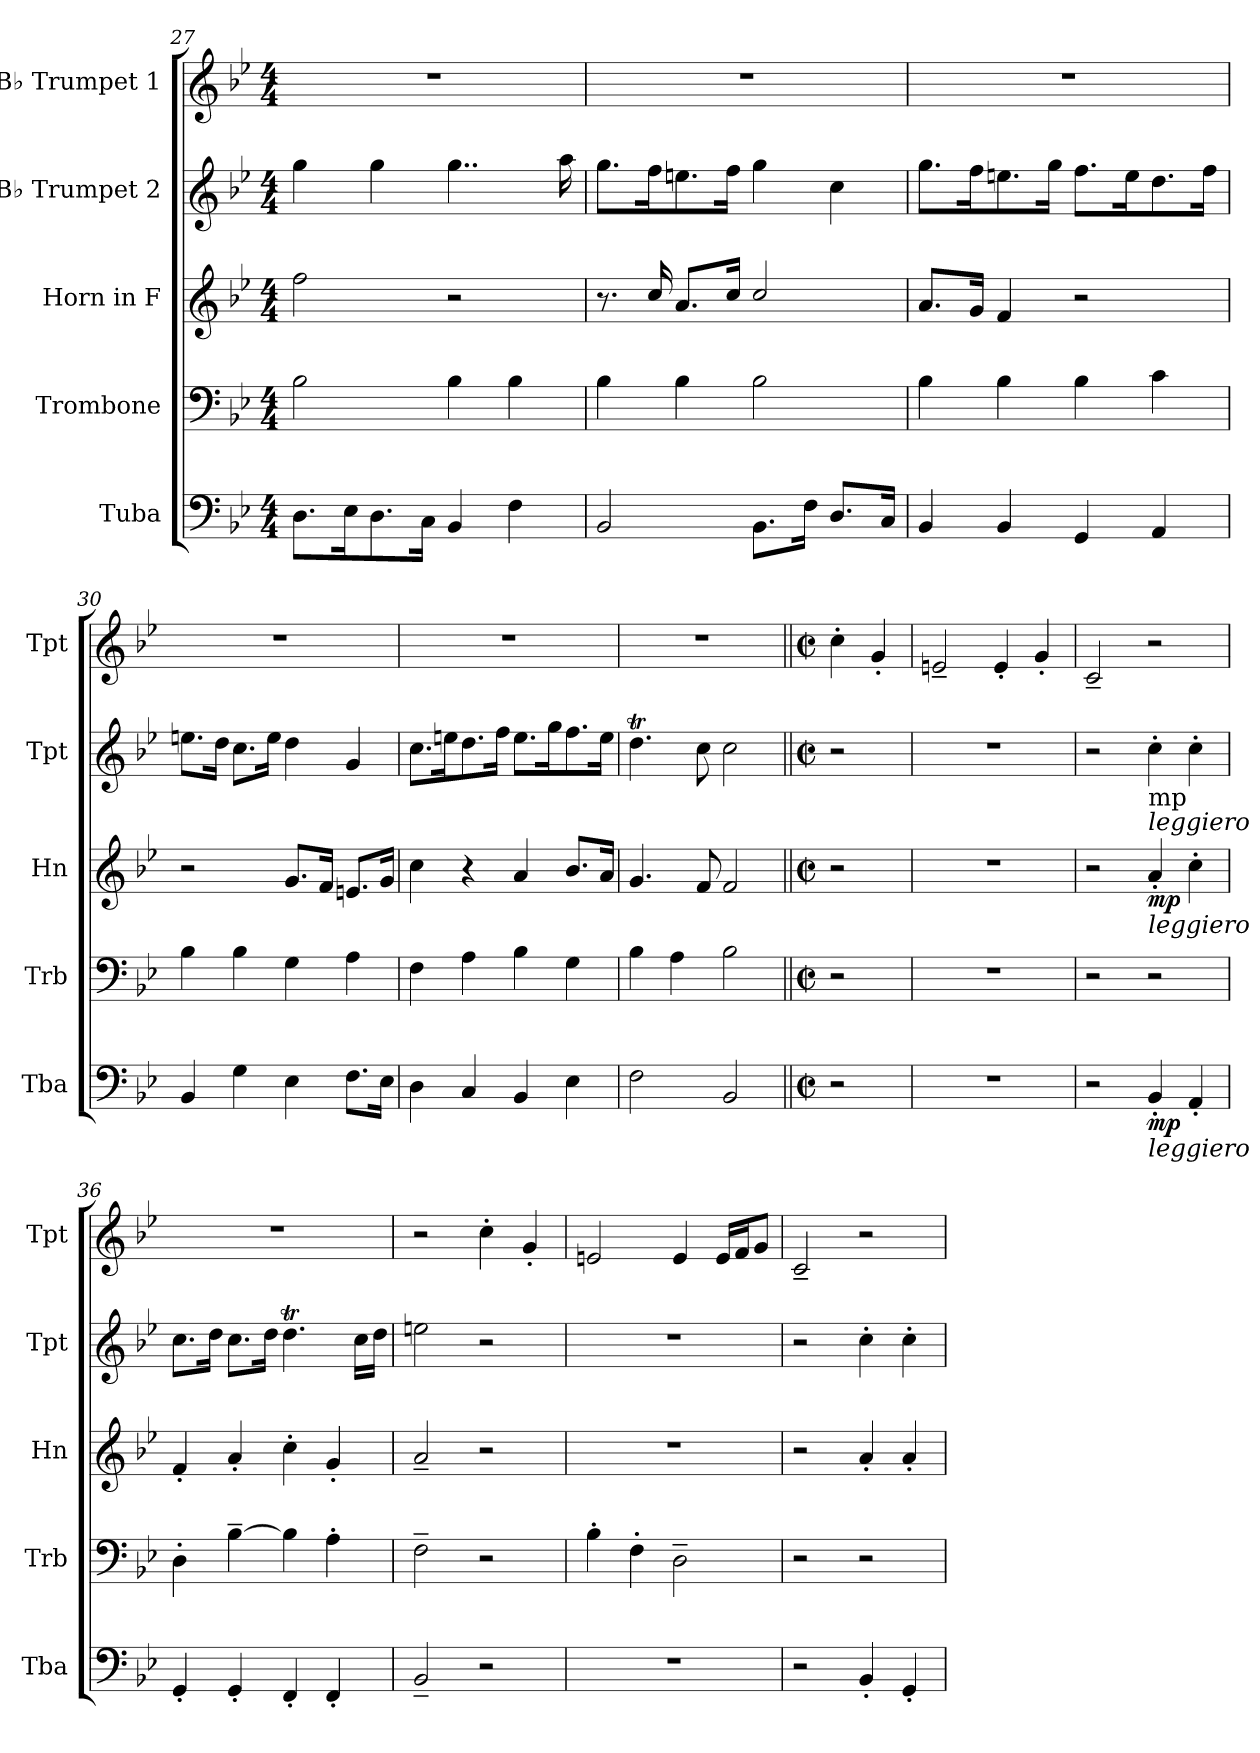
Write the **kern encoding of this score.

**kern	**dynam	**kern	**kern	**dynam	**kern	**kern
*part5	*part5	*part4	*part3	*part3	*part2	*part1
*staff5	*staff5	*staff4	*staff3	*staff3	*staff2	*staff1
*I"Tuba	*	*I"Trombone	*I"Horn in F	*	*I"B♭ Trumpet 2	*I"B♭ Trumpet 1
*I'Tba	*	*I'Trb	*I'Hn	*	*I'Tpt	*I'Tpt
!!LO:LB:g=z
*clefF4	*	*clefF4	*clefG2	*	*clefG2	*clefG2
*	*	*	*ITrd4c7	*	*ITrd1c2	*ITrd1c2
*k[b-e-]	*	*k[b-e-]	*k[b-e-a-]	*	*k[b-e-a-d-]	*k[b-e-a-d-]
*M4/4	*	*M4/4	*M4/4	*	*M4/4	*M4/4
=27	=27	=27	=27	=27	=27	=27
8.D\L	.	2B-\	2b-\	.	4ff\	1r
16E-\K	.	.	.	.	.	.
8.D\	.	.	.	.	4ff\	.
16C\Jk	.	.	.	.	.	.
4BB-/	.	4B-\	2r	.	4..ff\	.
4F\	.	4B-\	.	.	.	.
.	.	.	.	.	16gg\	.
=28	=28	=28	=28	=28	=28	=28
2BB-/	.	4B-\	8.r	.	8.ff\L	1r
.	.	.	16f/	.	16ee-\K	.
.	.	4B-\	8.d/L	.	8.ddn\	.
.	.	.	16f/Jk	.	16ee-\Jk	.
8.BB-\L	.	2B-\	2f/	.	4ff\	.
16F\Jk	.	.	.	.	.	.
8.D/L	.	.	.	.	4b-\	.
16C/Jk	.	.	.	.	.	.
=29	=29	=29	=29	=29	=29	=29
4BB-/	.	4B-\	8.d/L	.	8.ff\L	1r
.	.	.	16c/Jk	.	16ee-\K	.
4BB-/	.	4B-\	4B-/	.	8.ddn\	.
.	.	.	.	.	16ff\Jk	.
4GG/	.	4B-\	2r	.	8.ee-\L	.
.	.	.	.	.	16dd\K	.
4AA/	.	4c\	.	.	8.cc\	.
.	.	.	.	.	16ee-\Jk	.
=30	=30	=30	=30	=30	=30	=30
4BB-/	.	4B-\	2r	.	8.ddn\L	1r
.	.	.	.	.	16cc\Jk	.
4G\	.	4B-\	.	.	8.b-\L	.
.	.	.	.	.	16dd\Jk	.
4E-\	.	4G\	8.c/L	.	4cc\	.
.	.	.	16B-/Jk	.	.	.
8.F\L	.	4A\	8.An/L	.	4f/	.
16E-\Jk	.	.	16c/Jk	.	.	.
!!LO:PB:g=z
=31	=31	=31	=31	=31	=31	=31
4D\	.	4F\	4f\	.	8.b-\L	1r
.	.	.	.	.	16ddn\K	.
4C/	.	4A\	4r	.	8.cc\	.
.	.	.	.	.	16ee-\Jk	.
4BB-/	.	4B-\	4d/	.	8.dd\L	.
.	.	.	.	.	16ff\K	.
4E-\	.	4G\	8.e-/L	.	8.ee-\	.
.	.	.	16d/Jk	.	16dd\Jk	.
=32	=32	=32	=32	=32	=32	=32
2F\	.	4B-\	4.c/	.	4.cct\	1r
.	.	4A\	.	.	.	.
.	.	.	8B-/	.	8b-\	.
2BB-/	.	2B-\	2B-/	.	2b-\	.
=33||	=33||	=33||	=33||	=33||	=33||	=33||
*M2/2	*	*M2/2	*M2/2	*	*M2/2	*M2/2
*met(c|)	*	*met(c|)	*met(c|)	*	*met(c|)	*met(c|)
*	*	*	*	*	*	*MM144
2r	.	2r	2r	.	2r	4b-'\
.	.	.	.	.	.	4f'/
=34	=34	=34	=34	=34	=34	=34
1r	.	1r	1r	.	1r	2dn~/
.	.	.	.	.	.	4d'/
.	.	.	.	.	.	4f'/
=35	=35	=35	=35	=35	=35	=35
2r	.	2r	2r	.	2r	2B-~/
!	!	!	!	!	!LO:TX:b:t=mp	!
!	!	!	!	!	!LO:TX:b:i:t=leggiero	!
!	!	!	!LO:TX:b:i:t=leggiero	!	!	!
!LO:TX:b:i:t=leggiero	!	!	!	!	!	!
!	!LO:DY:b	!	!	!LO:DY:b	!	!
4BB-'/	mp	2r	4d'/	mp	4b-'\	2r
4AA'/	.	.	4f'\	.	4b-'\	.
=36	=36	=36	=36	=36	=36	=36
4GG'/	.	4D'\	4B-'/	.	8.b-\L	1r
.	.	.	.	.	16cc\Jk	.
4GG'/	.	[4B-~\	4d'/	.	8.b-\L	.
.	.	.	.	.	16cc\Jk	.
4FF'/	.	4B-\]	4f'\	.	4.cct\	.
4FF'/	.	4A'\	4c'/	.	.	.
.	.	.	.	.	16b-\LL	.
.	.	.	.	.	16cc\JJ	.
=37	=37	=37	=37	=37	=37	=37
2BB-~/	.	2F~\	2d~/	.	2ddn\	2r
2r	.	2r	2r	.	2r	4b-'\
.	.	.	.	.	.	4f'/
!!LO:LB:g=z
=38	=38	=38	=38	=38	=38	=38
1r	.	4B-'\	1r	.	1r	2dn/
.	.	4F'\	.	.	.	.
.	.	2D~\	.	.	.	4d/
.	.	.	.	.	.	16d/LL
.	.	.	.	.	.	16e-/J
.	.	.	.	.	.	8f/J
=39	=39	=39	=39	=39	=39	=39
2r	.	2r	2r	.	2r	2B-~/
4BB-'/	.	2r	4d'/	.	4b-'\	2r
4GG'/	.	.	4d'/	.	4b-'\	.
=	=	=	=	=	=	=
*-	*-	*-	*-	*-	*-	*-
